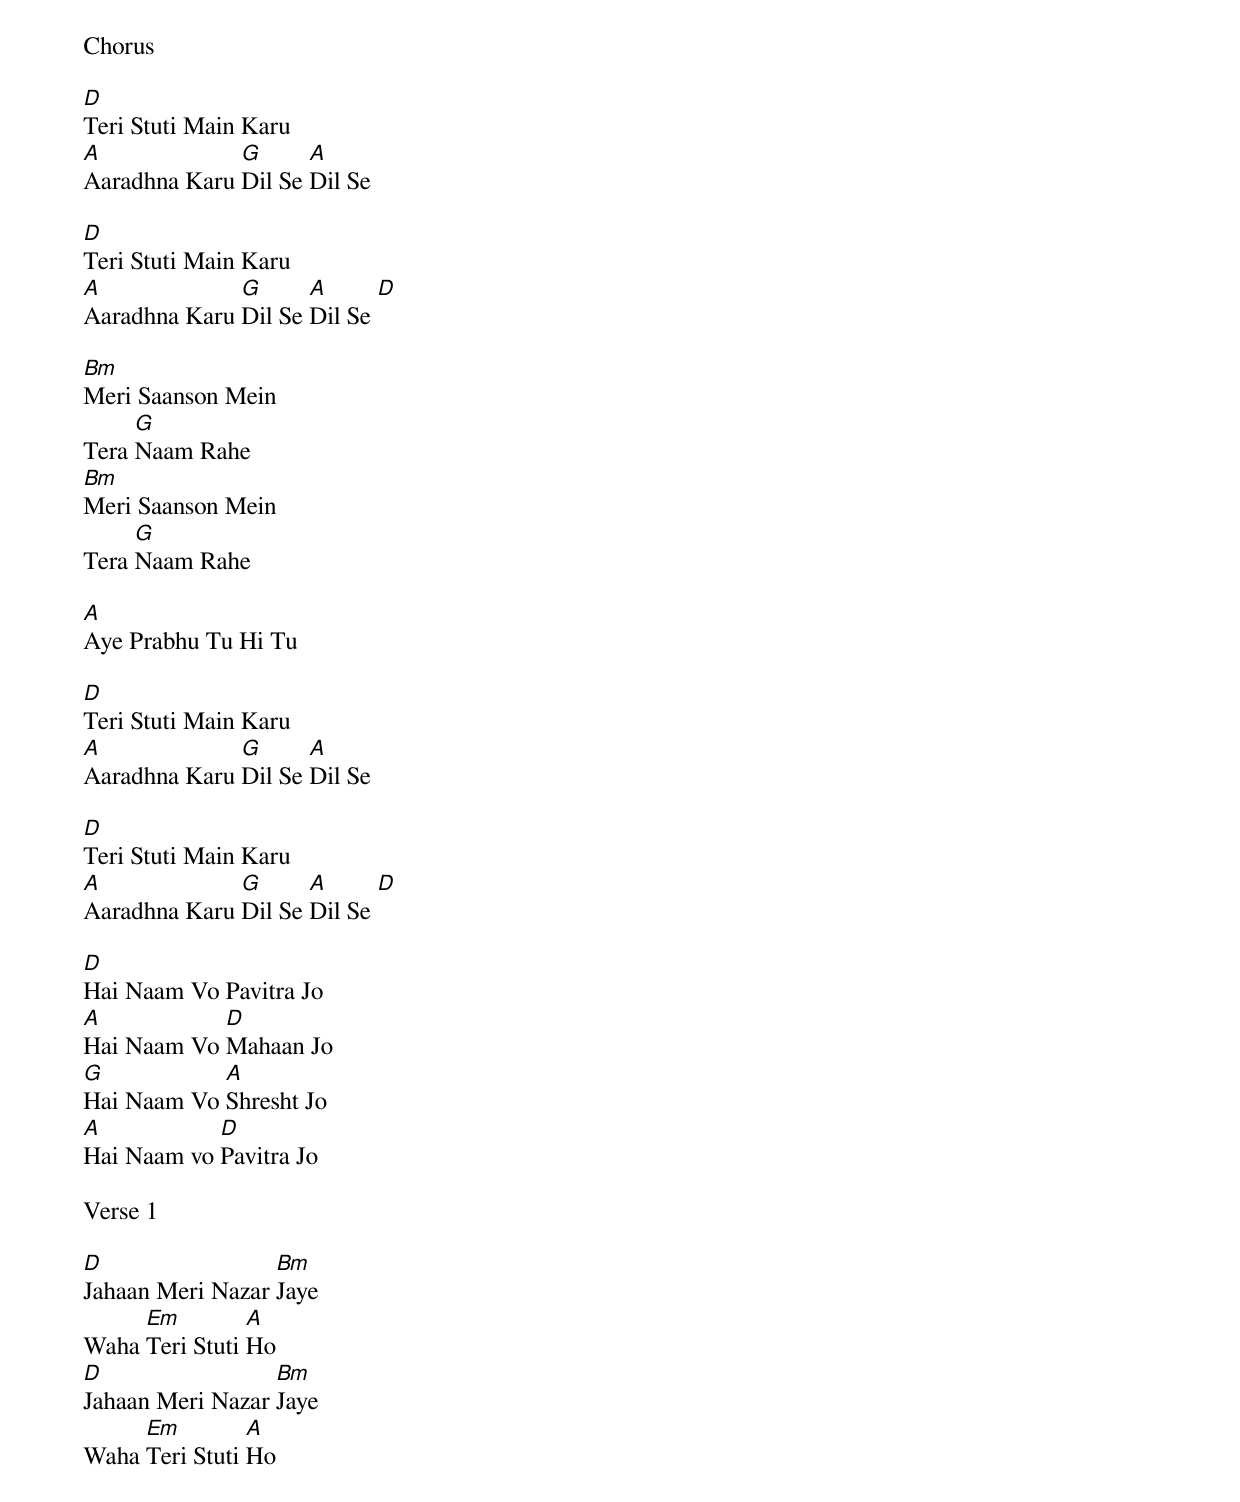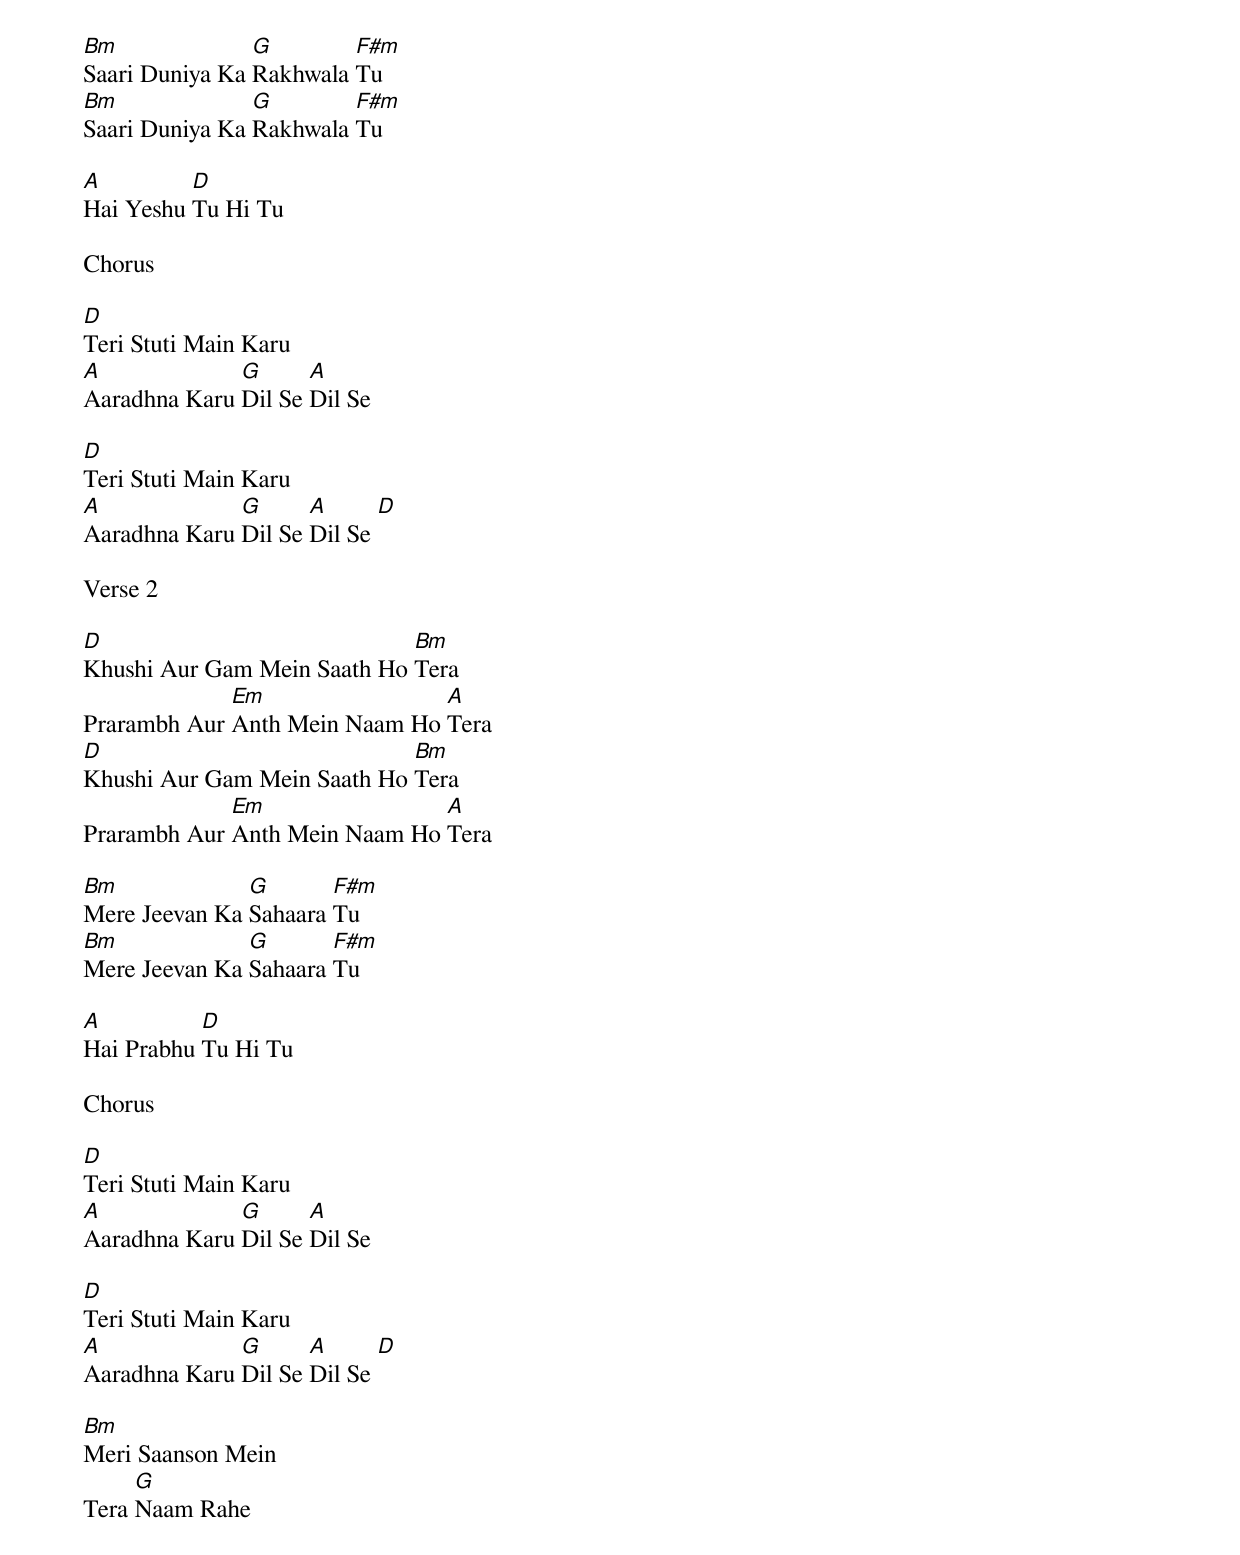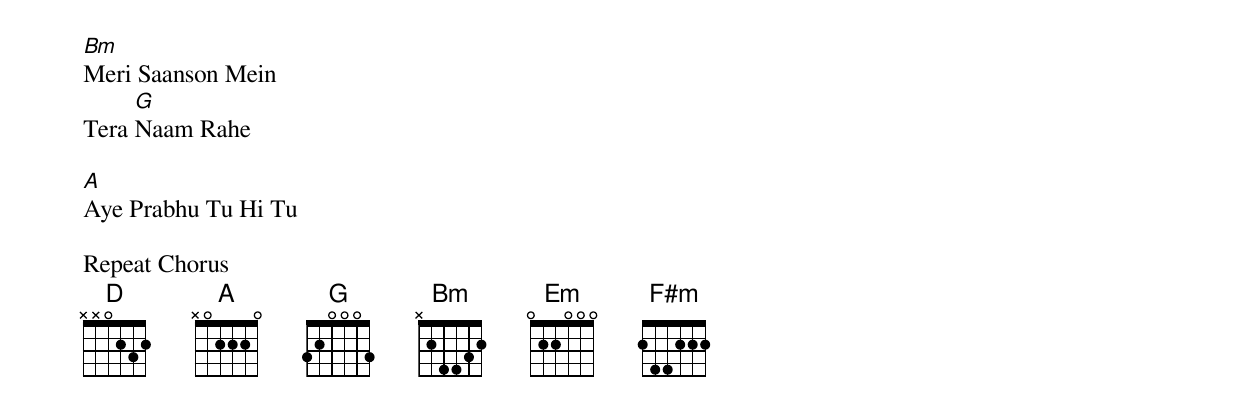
Chorus

[D]Teri Stuti Main Karu
[A]Aaradhna Karu [G]Dil Se [A]Dil Se

[D]Teri Stuti Main Karu
[A]Aaradhna Karu [G]Dil Se [A]Dil Se [D]

[Bm]Meri Saanson Mein
Tera [G]Naam Rahe
[Bm]Meri Saanson Mein
Tera [G]Naam Rahe

[A]Aye Prabhu Tu Hi Tu

[D]Teri Stuti Main Karu
[A]Aaradhna Karu [G]Dil Se [A]Dil Se

[D]Teri Stuti Main Karu
[A]Aaradhna Karu [G]Dil Se [A]Dil Se [D]

[D]Hai Naam Vo Pavitra Jo
[A]Hai Naam Vo [D]Mahaan Jo
[G]Hai Naam Vo [A]Shresht Jo
[A]Hai Naam vo [D]Pavitra Jo

Verse 1

[D]Jahaan Meri Nazar [Bm]Jaye
Waha [Em]Teri Stuti [A]Ho
[D]Jahaan Meri Nazar [Bm]Jaye
Waha [Em]Teri Stuti [A]Ho

[Bm]Saari Duniya Ka [G]Rakhwala [F#m]Tu
[Bm]Saari Duniya Ka [G]Rakhwala [F#m]Tu

[A]Hai Yeshu [D]Tu Hi Tu

Chorus

[D]Teri Stuti Main Karu
[A]Aaradhna Karu [G]Dil Se [A]Dil Se

[D]Teri Stuti Main Karu
[A]Aaradhna Karu [G]Dil Se [A]Dil Se [D]

Verse 2

[D]Khushi Aur Gam Mein Saath Ho [Bm]Tera
Prarambh Aur [Em]Anth Mein Naam Ho [A]Tera
[D]Khushi Aur Gam Mein Saath Ho [Bm]Tera
Prarambh Aur [Em]Anth Mein Naam Ho [A]Tera

[Bm]Mere Jeevan Ka [G]Sahaara [F#m]Tu
[Bm]Mere Jeevan Ka [G]Sahaara [F#m]Tu

[A]Hai Prabhu [D]Tu Hi Tu

Chorus

[D]Teri Stuti Main Karu
[A]Aaradhna Karu [G]Dil Se [A]Dil Se

[D]Teri Stuti Main Karu
[A]Aaradhna Karu [G]Dil Se [A]Dil Se [D]

[Bm]Meri Saanson Mein
Tera [G]Naam Rahe
[Bm]Meri Saanson Mein
Tera [G]Naam Rahe

[A]Aye Prabhu Tu Hi Tu

Repeat Chorus
